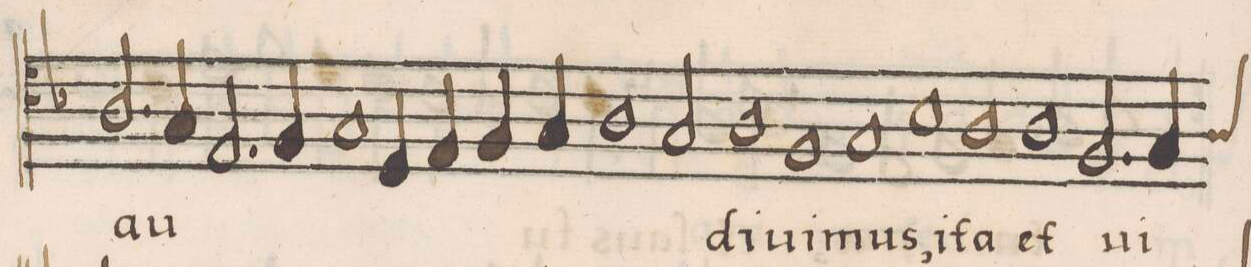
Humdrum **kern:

**kern	**text
*I"ALTVS	*
*clefC4	*
*k[b-]	*
*met(C)	*
*M2/1	*
2.A/	au-
=58-	=58-
4G/	.
2.E/	.
4F/	.
1G/	.
=59-	=59-
4D/	.
4E/	.
4F/	.
4G/	.
1A\	.
=60-	=60-
2G/	.
1A\	-di-
=61-	=61-
1F/	-ui-
1G/	-mus,
=62-	=62-
1B-\	i-
1A\	-ta
=63-	=63-
1A\	et
2.F/	ui-
*custos:A	*
4G/	.
=64-	=64-
*-	*-
